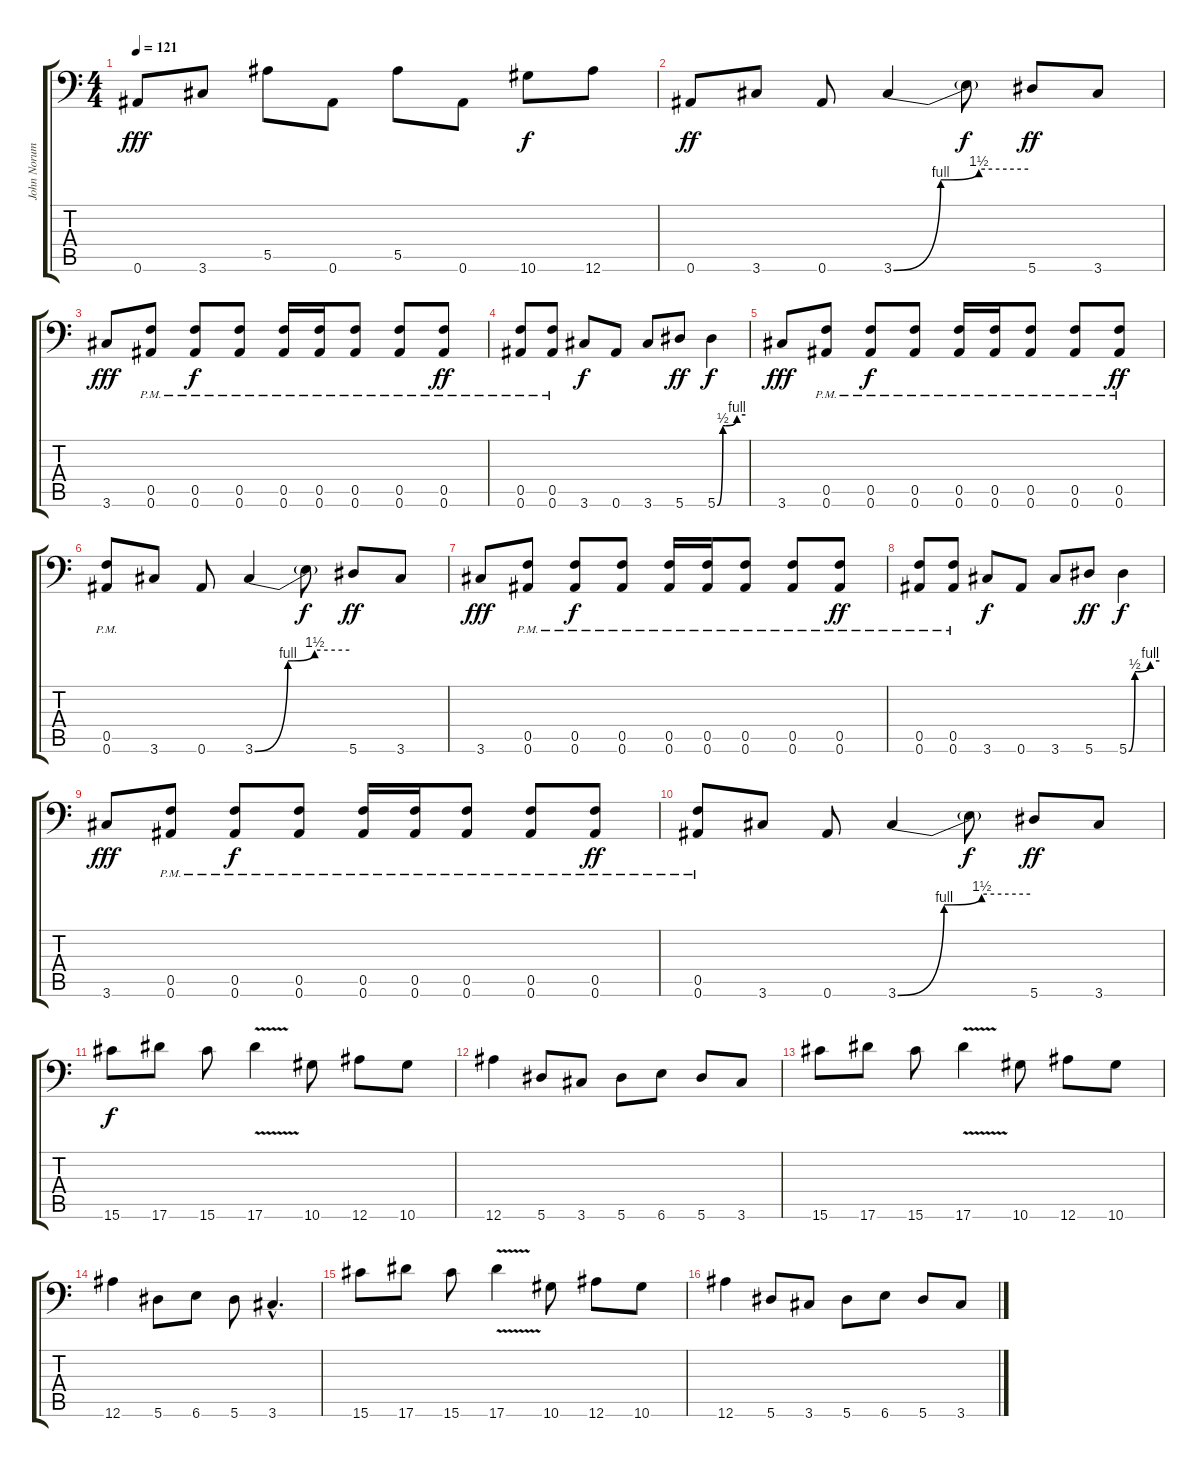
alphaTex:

\track ("John Norum" "John Norum") {instrument distortionguitar}
\staff {score tabs}
\tuning (Eb4 Bb3 Gb3 Db3 F2 Bb1) {hide}
\ts (4 4)
\tempo 121
\clef f4
\ks c
0.6.8{dy fff} 3.6.8 5.5.8 0.6.8 5.5.8 0.6.8 10.6.8{dy f} 12.6.8 |
0.6.8{dy ff} 3.6.8 0.6.8 3.6{be (custom 0 0 21 4 38 6 60 6)}.4 3.6{t}.8{dy f} 5.6.8{dy ff} 3.6.8 |
3.6.8{dy fff} (0.5{pm} 0.6{pm}).8 (0.5{pm} 0.6{pm}).8{dy f} (0.5{pm} 0.6{pm}).8 (0.5{pm} 0.6{pm}).16 (0.5{pm} 0.6{pm}).16 (0.5{pm} 0.6{pm}).8 (0.5{pm} 0.6{pm}).8 (0.5{pm} 0.6{pm}).8{dy ff} |
(0.5{pm} 0.6{pm}).8 (0.5{pm} 0.6{pm}).8 3.6.8{dy f} 0.6.8 3.6.8 5.6.8{dy ff} 5.6{be (custom 0 0 12 2 18 2 42 4 60 4)}.4{dy f} |
3.6.8{dy fff} (0.5{pm} 0.6{pm}).8 (0.5{pm} 0.6{pm}).8{dy f} (0.5{pm} 0.6{pm}).8 (0.5{pm} 0.6{pm}).16 (0.5{pm} 0.6{pm}).16 (0.5{pm} 0.6{pm}).8 (0.5{pm} 0.6{pm}).8 (0.5{pm} 0.6{pm}).8{dy ff} |
(0.5{pm} 0.6{pm}).8 3.6.8 0.6.8 3.6{be (custom 0 0 21 4 38 6 60 6)}.4 3.6{t}.8{dy f} 5.6.8{dy ff} 3.6.8 |
3.6.8{dy fff} (0.5{pm} 0.6{pm}).8 (0.5{pm} 0.6{pm}).8{dy f} (0.5{pm} 0.6{pm}).8 (0.5{pm} 0.6{pm}).16 (0.5{pm} 0.6{pm}).16 (0.5{pm} 0.6{pm}).8 (0.5{pm} 0.6{pm}).8 (0.5{pm} 0.6{pm}).8{dy ff} |
(0.5{pm} 0.6{pm}).8 (0.5{pm} 0.6{pm}).8 3.6.8{dy f} 0.6.8 3.6.8 5.6.8{dy ff} 5.6{be (custom 0 0 12 2 18 2 42 4 60 4)}.4{dy f} |
3.6.8{dy fff} (0.5{pm} 0.6{pm}).8 (0.5{pm} 0.6{pm}).8{dy f} (0.5{pm} 0.6{pm}).8 (0.5{pm} 0.6{pm}).16 (0.5{pm} 0.6{pm}).16 (0.5{pm} 0.6{pm}).8 (0.5{pm} 0.6{pm}).8 (0.5{pm} 0.6{pm}).8{dy ff} |
(0.5{pm} 0.6{pm}).8 3.6.8 0.6.8 3.6{be (custom 0 0 21 4 38 6 60 6)}.4 3.6{t}.8{dy f} 5.6.8{dy ff} 3.6.8 |
15.6.8{dy f} 17.6.8 15.6.8 17.6{v}.4 10.6.8 12.6.8 10.6.8 |
12.6.4 5.6.8 3.6.8 5.6.8 6.6.8 5.6.8 3.6.8 |
15.6.8 17.6.8 15.6.8 17.6{v}.4 10.6.8 12.6.8 10.6.8 |
12.6.4 5.6.8 6.6.8 5.6.8 3.6{hac}.4{d} |
15.6.8 17.6.8 15.6.8 17.6{v}.4 10.6.8 12.6.8 10.6.8 |
12.6.4 5.6.8 3.6.8 5.6.8 6.6.8 5.6.8 3.6.8
